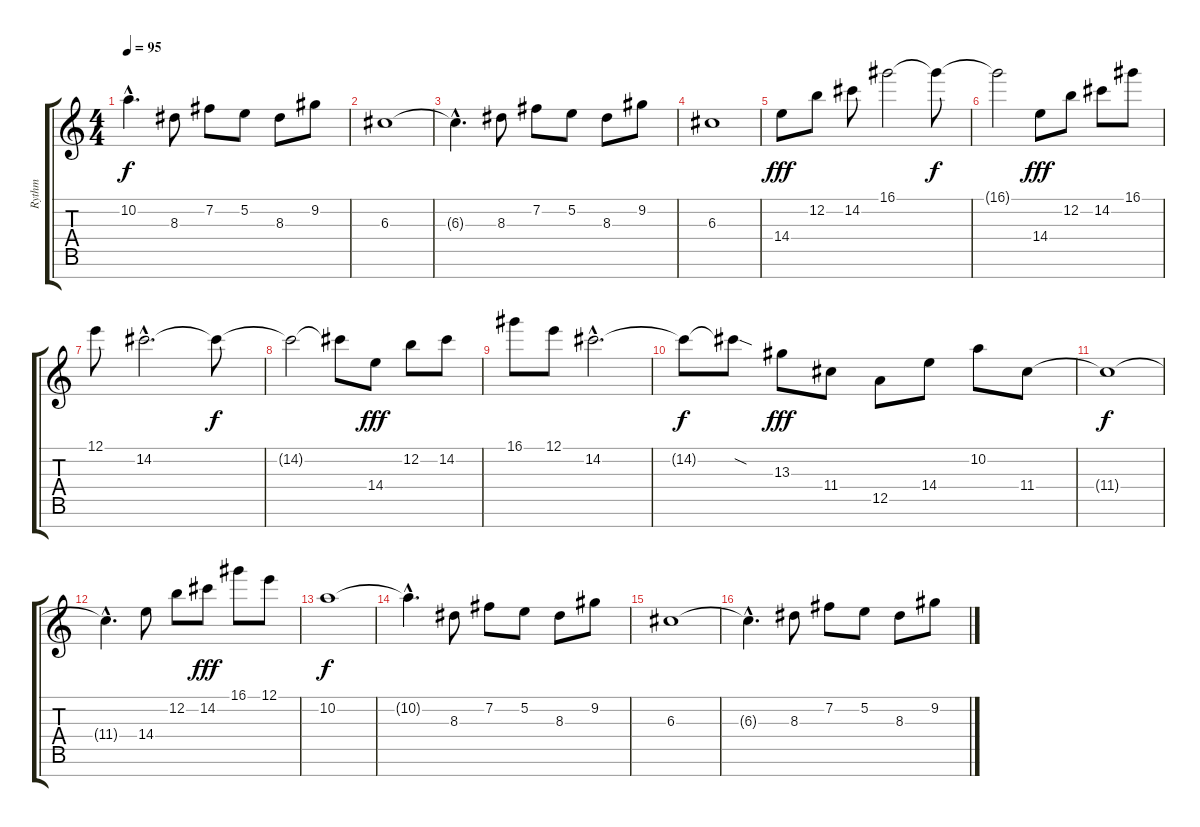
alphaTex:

\track ("Rythm" "Rythm") {instrument distortionguitar}
\staff {score tabs}
\tuning (E4 B3 G3 D3 A2 E2 B1) {hide}
\ts (4 4)
\tempo 95
\clef g2
\ks c
10.2{hac t}.4{d dy f} 8.3.8 7.2.8 5.2.8 8.3.8 9.2.8 |
6.3.1 |
6.3{hac t}.4{d} 8.3.8 7.2.8 5.2.8 8.3.8 9.2.8 |
6.3.1 |
14.4.8{dy fff} 12.2.8 14.2.8 16.1.2 16.1{t}.8{dy f} |
16.1{t}.2 14.4.8{dy fff} 12.2.8 14.2.8 16.1.8 |
12.1.8 14.2{hac}.2{d} 14.2{t}.8{dy f} |
14.2{t}.2 14.2{t}.8 14.4.8{dy fff} 12.2.8 14.2.8 |
16.1.8 12.1.8 14.2{hac}.2{d} |
14.2{t}.8{dy f} 14.2{sod t}.8 13.3.8{dy fff} 11.4.8 12.5.8 14.4.8 10.2.8 11.4.8 |
11.4{t}.1{dy f} |
11.4{hac t}.4{d} 14.4.8 12.2.8 14.2.8{dy fff} 16.1.8 12.1.8 |
10.2.1{dy f} |
10.2{hac t}.4{d} 8.3.8 7.2.8 5.2.8 8.3.8 9.2.8 |
6.3.1 |
6.3{hac t}.4{d} 8.3.8 7.2.8 5.2.8 8.3.8 9.2.8
